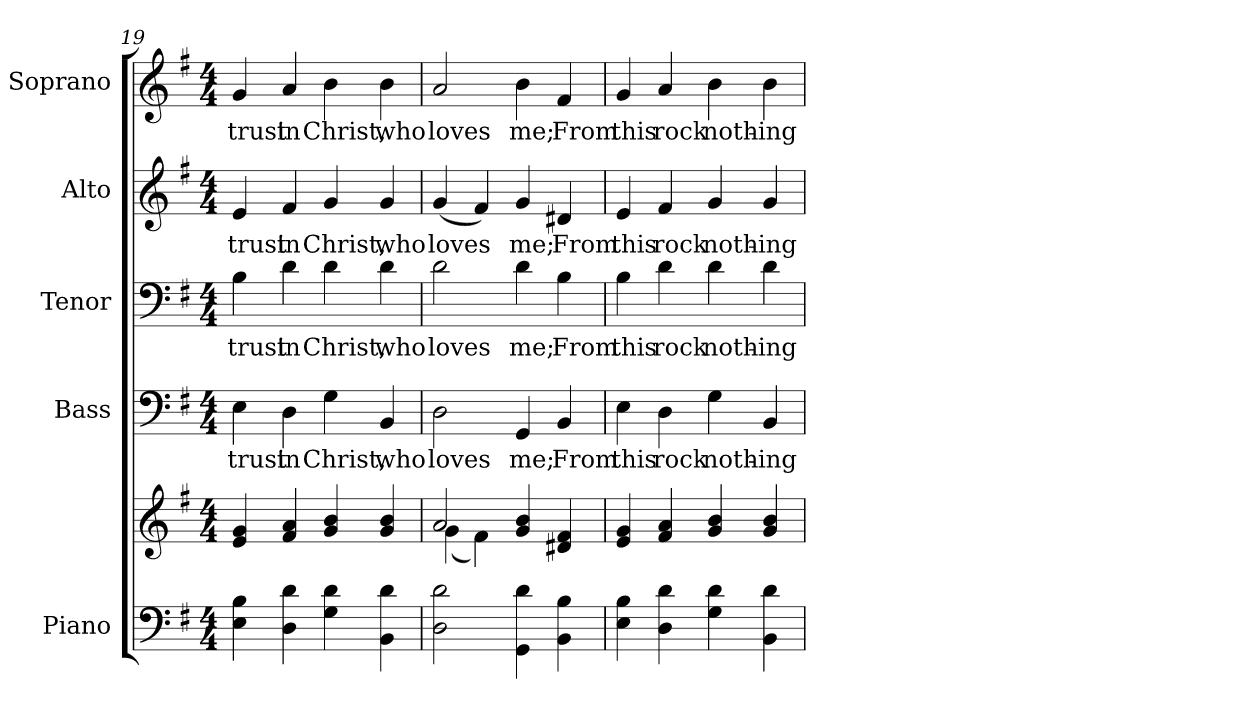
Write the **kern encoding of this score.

**kern	**kern	**kern	**text	**kern	**text	**kern	**text	**kern	**text
*part5	*part5	*part4	*part4	*part3	*part3	*part2	*part2	*part1	*part1
*staff6	*staff5	*staff4	*staff4	*staff3	*staff3	*staff2	*staff2	*staff1	*staff1
*I"Piano	*	*I"Bass	*	*I"Tenor	*	*I"Alto	*	*I"Soprano	*
*I'Pno.	*	*I'B.	*	*I'T.	*	*I'A.	*	*I'S.	*
!!LO:PB:g=z
*clefF4	*clefG2	*clefF4	*	*clefF4	*	*clefG2	*	*clefG2	*
*k[f#]	*k[f#]	*k[f#]	*	*k[f#]	*	*k[f#]	*	*k[f#]	*
*G:	*G:	*G:	*	*G:	*	*G:	*	*G:	*
*M4/4	*M4/4	*M4/4	*	*M4/4	*	*M4/4	*	*M4/4	*
=19	=19	=19	=19	=19	=19	=19	=19	=19	=19
!	!	!	!LO:LY:b:color=#000000	!	!	!	!	!	!
!	!	!	!	!	!LO:LY:b:color=#000000	!	!	!	!
!	!	!	!	!	!	!	!LO:LY:b:color=#000000	!	!
!	!	!	!	!	!	!	!	!	!LO:LY:b:color=#000000
4Ei\ 4Bi	4ei/ 4gi	4Ei\	trust	4Bi\	trust	4ei/	trust	4gi/	trust
!	!	!	!LO:LY:b:color=#000000	!	!	!	!	!	!
!	!	!	!	!	!LO:LY:b:color=#000000	!	!	!	!
!	!	!	!	!	!	!	!LO:LY:b:color=#000000	!	!
!	!	!	!	!	!	!	!	!	!LO:LY:b:color=#000000
4Di\ 4di	4f#i/ 4ai	4Di\	in	4di\	in	4f#i/	in	4ai/	in
!	!	!	!LO:LY:b:color=#000000	!	!	!	!	!	!
!	!	!	!	!	!LO:LY:b:color=#000000	!	!	!	!
!	!	!	!	!	!	!	!LO:LY:b:color=#000000	!	!
!	!	!	!	!	!	!	!	!	!LO:LY:b:color=#000000
4Gi\ 4di	4gi/ 4bi	4Gi\	Christ,	4di\	Christ,	4gi/	Christ,	4bi\	Christ,
!	!	!	!LO:LY:b:color=#000000	!	!	!	!	!	!
!	!	!	!	!	!LO:LY:b:color=#000000	!	!	!	!
!	!	!	!	!	!	!	!LO:LY:b:color=#000000	!	!
!	!	!	!	!	!	!	!	!	!LO:LY:b:color=#000000
4BBi\ 4di	4gi/ 4bi	4BBi/	who	4di\	who	4gi/	who	4bi\	who
=20	=20	=20	=20	=20	=20	=20	=20	=20	=20
*	*^	*	*	*	*	*	*	*	*
!	!	!	!	!LO:LY:b:color=#000000	!	!	!	!	!	!
!	!	!	!	!	!	!LO:LY:b:color=#000000	!	!	!	!
!	!	!	!	!	!	!	!	!LO:LY:b:color=#000000	!	!
!	!	!	!	!	!	!	!	!	!	!LO:LY:b:color=#000000
2Di\ 2di	2ai/	(4gi\	2Di\	loves	2di\	loves	(4gi/	loves	2ai/	loves
.	.	4f#i\)	.	.	.	.	4f#i/)	.	.	.
!	!	!	!	!LO:LY:b:color=#000000	!	!	!	!	!	!
!	!	!	!	!	!	!LO:LY:b:color=#000000	!	!	!	!
!	!	!	!	!	!	!	!	!LO:LY:b:color=#000000	!	!
!	!	!	!	!	!	!	!	!	!	!LO:LY:b:color=#000000
4GGi\ 4di	4gi/ 4bi	2ryy	4GGi/	me;	4di\	me;	4gi/	me;	4bi\	me;
!	!	!	!	!LO:LY:b:color=#000000	!	!	!	!	!	!
!	!	!	!	!	!	!LO:LY:b:color=#000000	!	!	!	!
!	!	!	!	!	!	!	!	!LO:LY:b:color=#000000	!	!
!	!	!	!	!	!	!	!	!	!	!LO:LY:b:color=#000000
4BBi\ 4Bi	4d#Xi/ 4f#i	.	4BBi/	From	4Bi\	From	4d#Xi/	From	4f#i/	From
*	*v	*v	*	*	*	*	*	*	*	*
!!LO:PB:g=z
=21	=21	=21	=21	=21	=21	=21	=21	=21	=21
!	!	!	!LO:LY:b:color=#000000	!	!	!	!	!	!
!	!	!	!	!	!LO:LY:b:color=#000000	!	!	!	!
!	!	!	!	!	!	!	!LO:LY:b:color=#000000	!	!
!	!	!	!	!	!	!	!	!	!LO:LY:b:color=#000000
4Ei\ 4Bi	4ei/ 4gi	4Ei\	this	4Bi\	this	4ei/	this	4gi/	this
!	!	!	!LO:LY:b:color=#000000	!	!	!	!	!	!
!	!	!	!	!	!LO:LY:b:color=#000000	!	!	!	!
!	!	!	!	!	!	!	!LO:LY:b:color=#000000	!	!
!	!	!	!	!	!	!	!	!	!LO:LY:b:color=#000000
4Di\ 4di	4f#i/ 4ai	4Di\	rock	4di\	rock	4f#i/	rock	4ai/	rock
!	!	!	!LO:LY:b:color=#000000	!	!	!	!	!	!
!	!	!	!	!	!LO:LY:b:color=#000000	!	!	!	!
!	!	!	!	!	!	!	!LO:LY:b:color=#000000	!	!
!	!	!	!	!	!	!	!	!	!LO:LY:b:color=#000000
4Gi\ 4di	4gi/ 4bi	4Gi\	noth-	4di\	noth-	4gi/	noth-	4bi\	noth-
!	!	!	!LO:LY:b:color=#000000	!	!	!	!	!	!
!	!	!	!	!	!LO:LY:b:color=#000000	!	!	!	!
!	!	!	!	!	!	!	!LO:LY:b:color=#000000	!	!
!	!	!	!	!	!	!	!	!	!LO:LY:b:color=#000000
4BBi\ 4di	4gi/ 4bi	4BBi/	-ing	4di\	-ing	4gi/	-ing	4bi\	-ing
=	=	=	=	=	=	=	=	=	=
*-	*-	*-	*-	*-	*-	*-	*-	*-	*-
